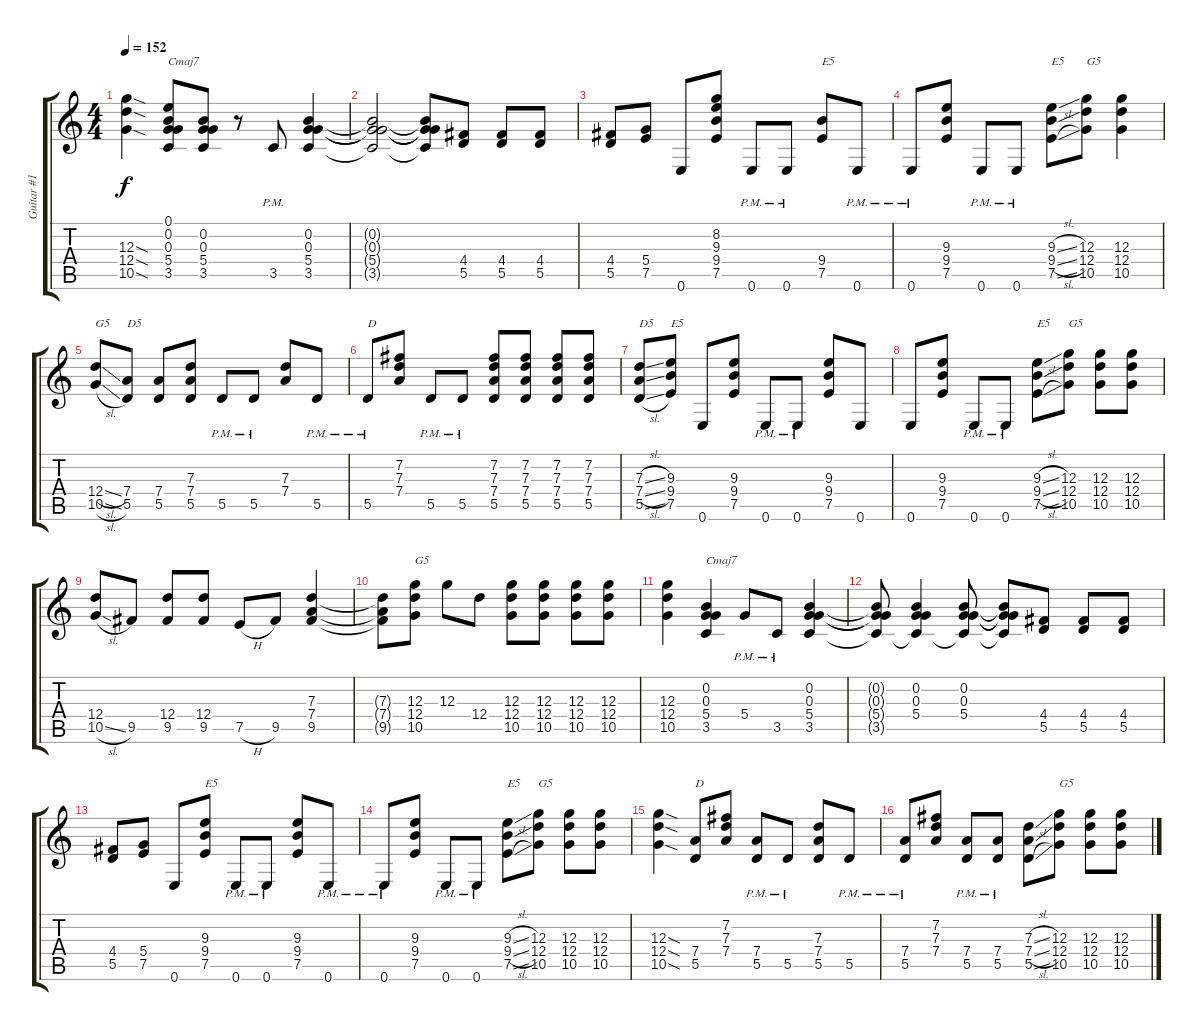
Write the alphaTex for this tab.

\track ("Guitar #1 - Lead" "Guitar #1 ") {instrument overdrivenguitar}
\staff {score tabs}
\tuning (E4 B3 G3 D3 A2 E2) {hide}
\ts (4 4)
\tempo 152
\clef g2
\ks c
(12.3{sod} 12.4{sod} 10.5{sod}).4{dy f} (0.1 0.2 0.3 5.4 3.5).8{txt "Cmaj7"} (0.2 0.3 5.4 3.5).8 r.8 3.5{pm}.8 (0.2 0.3 5.4 3.5).4 |
(0.2{t} 0.3{t} 5.4{t} 3.5{t}).2 (0.2{t} 0.3{t} 5.4{t} 3.5{t}).8 (4.4 5.5).8 (4.4 5.5).8 (4.4 5.5).8 |
(4.4 5.5).8 (5.4 7.5).8 0.6.8 (8.2 9.3 9.4 7.5).8 0.6{pm}.8 0.6{pm}.8 (9.4 7.5).8{txt "E5"} 0.6{pm}.8 |
0.6{pm}.8 (9.3 9.4 7.5).8 0.6{pm}.8 0.6{pm}.8 (9.3{sl} 9.4{sl} 7.5{sl}).8{txt "E5"} (12.3 12.4 10.5).8{txt "G5"} (12.3 12.4 10.5).4 |
(12.4{sl} 10.5{sl}).8{txt "G5"} (7.4 5.5).8{txt "D5"} (7.4 5.5).8 (7.3 7.4 5.5).8 5.5{pm}.8 5.5{pm}.8 (7.3 7.4).8 5.5{pm}.8 |
5.5{pm}.8{txt "D"} (7.2 7.3 7.4).8 5.5{pm}.8 5.5{pm}.8 (7.2 7.3 7.4 5.5).8 (7.2 7.3 7.4 5.5).8 (7.2 7.3 7.4 5.5).8 (7.2 7.3 7.4 5.5).8 |
(7.3{sl} 7.4{sl} 5.5{sl}).8{txt "D5"} (9.3 9.4 7.5).8{txt "E5"} 0.6.8 (9.3 9.4 7.5).8 0.6{pm}.8 0.6{pm}.8 (9.3 9.4 7.5).8 0.6.8 |
0.6.8 (9.3 9.4 7.5).8 0.6{pm}.8 0.6{pm}.8 (9.3{sl} 9.4{sl} 7.5{sl}).8{txt "E5"} (12.3 12.4 10.5).8{txt "G5"} (12.3 12.4 10.5).8 (12.3 12.4 10.5).8 |
(12.4 10.5{sl}).8 9.5.8 (12.4 9.5).8 (12.4 9.5).8 7.5{h}.8 9.5.8 (7.3 7.4 9.5).4 |
(7.3{t} 7.4{t} 9.5{t}).8 (12.3 12.4 10.5).8{txt "G5"} 12.3.8 12.4.8 (12.3 12.4 10.5).8 (12.3 12.4 10.5).8 (12.3 12.4 10.5).8 (12.3 12.4 10.5).8 |
(12.3 12.4 10.5).4 (0.2 0.3 5.4 3.5).4{txt "Cmaj7"} 5.4{pm}.8 3.5{pm}.8 (0.2 0.3 5.4 3.5).4 |
(0.2{t} 0.3{t} 5.4{t} 3.5{t}).8 (0.2 0.3 5.4 3.5{t}).4 (0.2 0.3 5.4 3.5{t}).8 (0.2{t} 0.3{t} 5.4{t} 3.5{t}).8 (4.4 5.5).8 (4.4 5.5).8 (4.4 5.5).8 |
(4.4 5.5).8 (5.4 7.5).8 0.6.8 (9.3 9.4 7.5).8{txt "E5"} 0.6{pm}.8 0.6{pm}.8 (9.3 9.4 7.5).8 0.6{pm}.8 |
0.6{pm}.8 (9.3 9.4 7.5).8 0.6{pm}.8 0.6{pm}.8 (9.3{sl} 9.4{sl} 7.5{sl}).8{txt "E5"} (12.3 12.4 10.5).8{txt "G5"} (12.3 12.4 10.5).8 (12.3 12.4 10.5).8 |
(12.3{sod} 12.4{sod} 10.5{sod}).4 (7.4 5.5).8{txt "D"} (7.2 7.3 7.4).8 (7.4{pm} 5.5{pm}).8 5.5{pm}.8 (7.3 7.4 5.5).8 5.5{pm}.8 |
(7.4{pm} 5.5{pm}).8 (7.2 7.3 7.4).8 (7.4{pm} 5.5{pm}).8 (7.4{pm} 5.5{pm}).8 (7.3{sl} 7.4{sl} 5.5{sl}).8 (12.3 12.4 10.5).8{txt "G5"} (12.3 12.4 10.5).8 (12.3 12.4 10.5).8
